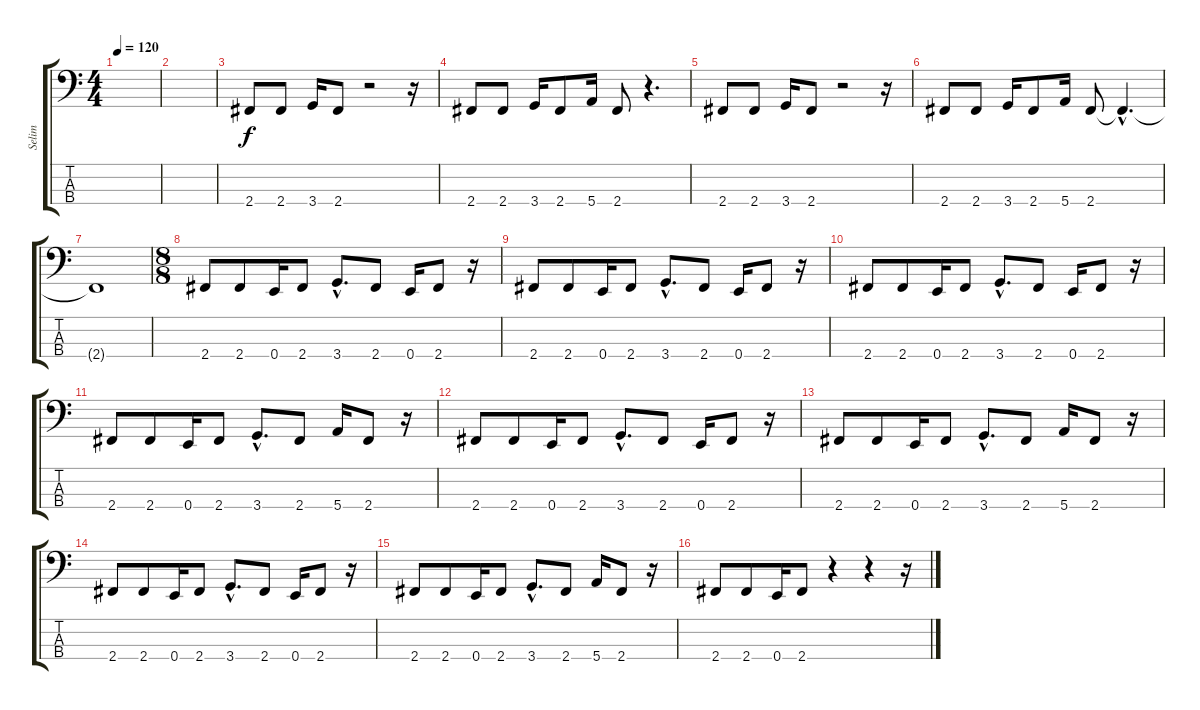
\track ("Selim" "Selim") {instrument electricbasspick}
\staff {score tabs}
\tuning (G2 D2 A1 E1) {hide}
\ts (4 4)
\tempo 120
\clef f4
\ks c
|
|
2.4.8 2.4.8 3.4.16 2.4.8 r.2 r.16 |
2.4.8 2.4.8 3.4.16 2.4.8 5.4.16 2.4.8 r.4{d} |
2.4.8 2.4.8 3.4.16 2.4.8 r.2 r.16 |
2.4.8 2.4.8 3.4.16 2.4.8 5.4.16 2.4.8 2.4{hac t}.4{d} |
2.4{t}.1 |
\ts (8 8)
2.4.8 2.4.8 0.4.16 2.4.8 3.4{hac}.8{d} 2.4.8 0.4.16 2.4.8 r.16 |
2.4.8 2.4.8 0.4.16 2.4.8 3.4{hac}.8{d} 2.4.8 0.4.16 2.4.8 r.16 |
2.4.8 2.4.8 0.4.16 2.4.8 3.4{hac}.8{d} 2.4.8 0.4.16 2.4.8 r.16 |
2.4.8 2.4.8 0.4.16 2.4.8 3.4{hac}.8{d} 2.4.8 5.4.16 2.4.8 r.16 |
2.4.8 2.4.8 0.4.16 2.4.8 3.4{hac}.8{d} 2.4.8 0.4.16 2.4.8 r.16 |
2.4.8 2.4.8 0.4.16 2.4.8 3.4{hac}.8{d} 2.4.8 5.4.16 2.4.8 r.16 |
2.4.8 2.4.8 0.4.16 2.4.8 3.4{hac}.8{d} 2.4.8 0.4.16 2.4.8 r.16 |
2.4.8 2.4.8 0.4.16 2.4.8 3.4{hac}.8{d} 2.4.8 5.4.16 2.4.8 r.16 |
2.4.8 2.4.8 0.4.16 2.4.8 r.4 r.4 r.16
